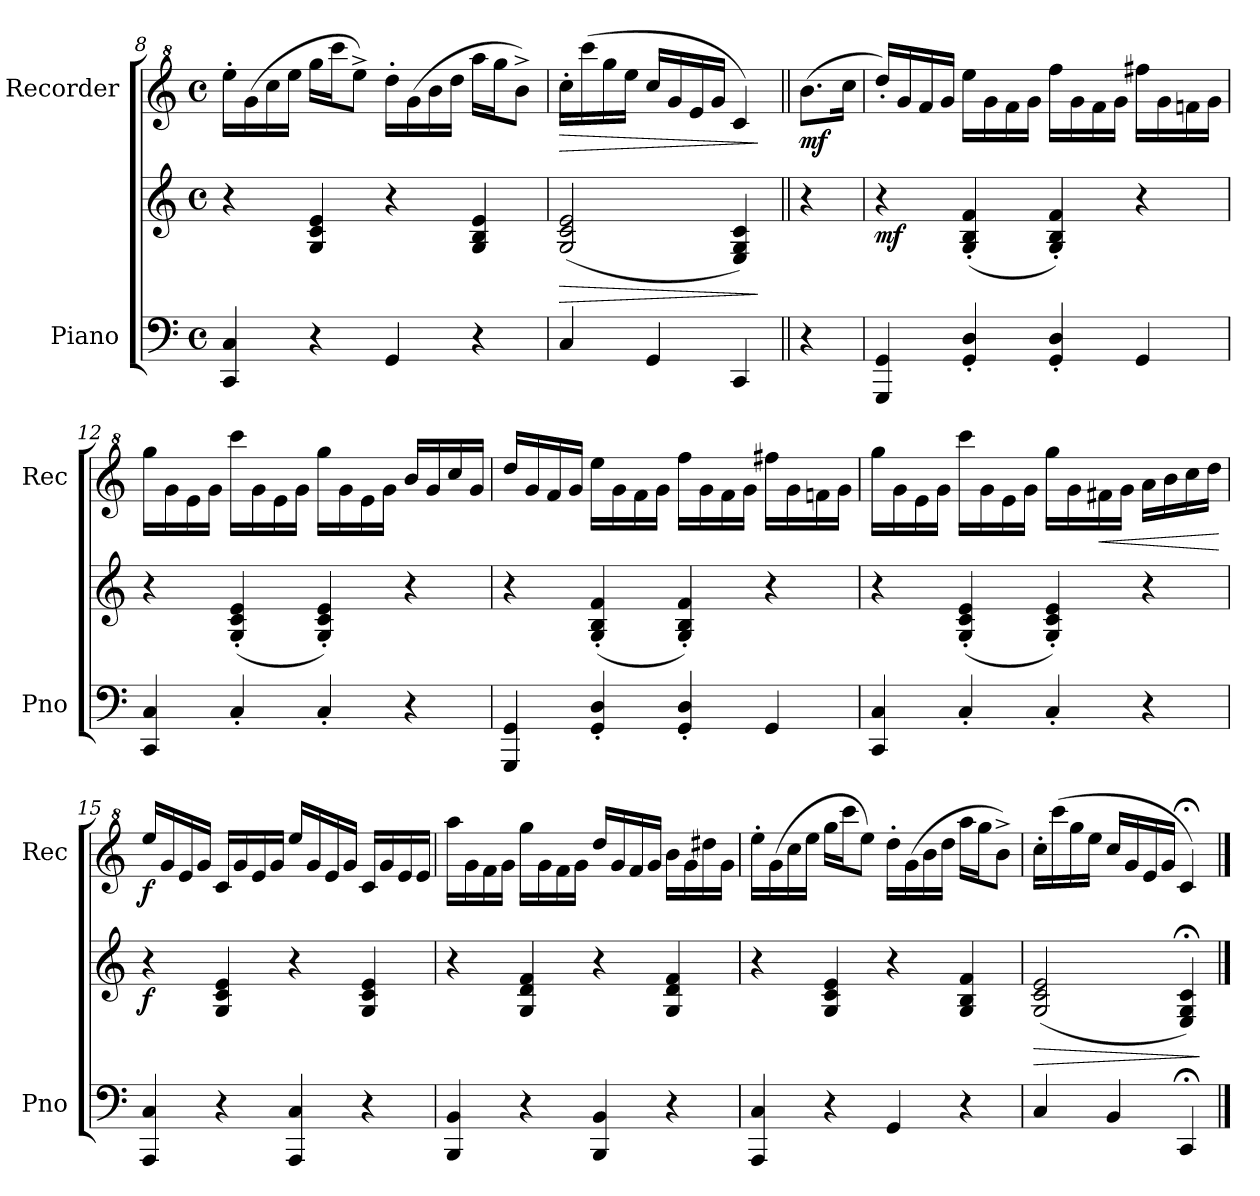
**kern	**kern	**dynam	**kern	**dynam
*part2	*part2	*part2	*part1	*part1
*staff3	*staff2	*staff2/3	*staff1	*staff1
*I"Piano	*	*	*I"Recorder	*
*I'Pno	*	*	*I'Rec	*
*clefF4	*clefG2	*	*clefG^2	*
*k[]	*k[]	*	*k[]	*
*M4/4	*M4/4	*	*M4/4	*
*met(c)	*met(c)	*	*met(c)	*
=8	=8	=8	=8	=8
4CC/ 4C/	4r	.	16eee'\LL	.
.	.	.	(>16gg\	.
.	.	.	16ccc\	.
.	.	.	16eee\JJ	.
4r	4G/ 4c/ 4e/	.	16ggg\LL	.
.	.	.	16cccc\J	.
.	.	.	8eee^\J)	.
4GG/	4r	.	16ddd'\LL	.
.	.	.	(>16gg\	.
.	.	.	16bb\	.
.	.	.	16ddd\JJ	.
4r	4G/ 4B/ 4e/	.	16aaa\LL	.
.	.	.	16ggg\J	.
.	.	.	8bb^\J)	.
=9	=9	=9	=9	=9
!	!	!LO:HP:b	!	!LO:HP:b
4C/	(>2G/ 2c/ 2e/	>	16ccc'\LL	>
.	.	.	(>16cccc\	.
.	.	.	16ggg\	.
.	.	.	16eee\JJ	.
4GG/	.	.	16ccc/LL	.
.	.	.	16gg/	.
.	.	.	16ee/	.
.	.	.	16gg/JJ	.
4CC/	4E/ 4G/ 4c/)	.	4cc/)	.
.	.	]	.	]
=10||	=10||	=10||	=10||	=10||
!	!	!	!	!LO:DY:b
4r	4r	.	(>8.bb\L	mf
.	.	.	16ccc\Jk	.
!!LO:LB:g=z
=11	=11	=11	=11	=11
!	!	!LO:DY:b	!	!
4GGG/ 4GG/	4r	mf	16ddd'/LL)	.
.	.	.	16gg/	.
.	.	.	16ff/	.
.	.	.	16gg/JJ	.
4GG/' 4D/'	(<4G/' 4B/' 4f/'	.	16eee\LL	.
.	.	.	16gg\	.
.	.	.	16ff\	.
.	.	.	16gg\JJ	.
4GG/' 4D/'	4G/' 4B/' 4f/')	.	16fff\LL	.
.	.	.	16gg\	.
.	.	.	16ff\	.
.	.	.	16gg\JJ	.
4GG/	4r	.	16fff#X\LL	.
.	.	.	16gg\	.
.	.	.	16ffni\	.
.	.	.	16gg\JJ	.
=12	=12	=12	=12	=12
4CC/ 4C/	4r	.	16ggg\LL	.
.	.	.	16gg\	.
.	.	.	16ee\	.
.	.	.	16gg\JJ	.
4C'/	(<4G/' 4c/' 4e/'	.	16cccc\LL	.
.	.	.	16gg\	.
.	.	.	16ee\	.
.	.	.	16gg\JJ	.
4C'/	4G/' 4c/' 4e/')	.	16ggg\LL	.
.	.	.	16gg\	.
.	.	.	16ee\	.
.	.	.	16gg\JJ	.
4r	4r	.	16bb/LL	.
.	.	.	16gg/	.
.	.	.	16ccc/	.
.	.	.	16gg/JJ	.
=13	=13	=13	=13	=13
4GGG/ 4GG/	4r	.	16ddd/LL	.
.	.	.	16gg/	.
.	.	.	16ff/	.
.	.	.	16gg/JJ	.
4GG/' 4D/'	(<4G/' 4B/' 4f/'	.	16eee\LL	.
.	.	.	16gg\	.
.	.	.	16ff\	.
.	.	.	16gg\JJ	.
4GG/' 4D/'	4G/' 4B/' 4f/')	.	16fff\LL	.
.	.	.	16gg\	.
.	.	.	16ff\	.
.	.	.	16gg\JJ	.
4GG/	4r	.	16fff#X\LL	.
.	.	.	16gg\	.
.	.	.	16ffni\	.
.	.	.	16gg\JJ	.
!!LO:PB:g=z
=14	=14	=14	=14	=14
4CC/ 4C/	4r	.	16ggg\LL	.
.	.	.	16gg\	.
.	.	.	16ee\	.
.	.	.	16gg\JJ	.
4C'/	(<4G/' 4c/' 4e/'	.	16cccc\LL	.
.	.	.	16gg\	.
.	.	.	16ee\	.
.	.	.	16gg\JJ	.
4C'/	4G/' 4c/' 4e/')	.	16ggg\LL	.
.	.	.	16gg\	.
!	!	!	!	!LO:HP:b
.	.	.	16ff#X\	<
.	.	.	16gg\JJ	.
4r	4r	.	16aa\LL	.
.	.	.	16bb\	.
.	.	.	16ccc\	.
.	.	.	16ddd\JJ	.
.	.	.	.	[
=15	=15	=15	=15	=15
!	!	!LO:DY:b	!	!LO:DY:b
4AAA/ 4C/	4r	f	16eee/LL	f
.	.	.	16gg/	.
.	.	.	16ee/	.
.	.	.	16gg/JJ	.
4r	4G/ 4c/ 4e/	.	16cc/LL	.
.	.	.	16gg/	.
.	.	.	16ee/	.
.	.	.	16gg/JJ	.
4AAA/ 4C/	4r	.	16eee/LL	.
.	.	.	16gg/	.
.	.	.	16ee/	.
.	.	.	16gg/JJ	.
4r	4G/ 4c/ 4e/	.	16cc/LL	.
.	.	.	16gg/	.
.	.	.	16ee/	.
.	.	.	16ee/JJ	.
=16	=16	=16	=16	=16
4BBB/ 4BB/	4r	.	16aaa\LL	.
.	.	.	16gg\	.
.	.	.	16ff\	.
.	.	.	16gg\JJ	.
4r	4G/ 4d/ 4f/	.	16ggg\LL	.
.	.	.	16gg\	.
.	.	.	16ff\	.
.	.	.	16gg\JJ	.
4BBB/ 4BB/	4r	.	16ddd/LL	.
.	.	.	16gg/	.
.	.	.	16ff/	.
.	.	.	16gg/JJ	.
4r	4G/ 4d/ 4f/	.	16bb\LL	.
.	.	.	16gg\	.
.	.	.	16ddd#X\	.
.	.	.	16gg\JJ	.
!!LO:LB:g=z
=17	=17	=17	=17	=17
4AAA/ 4C/	4r	.	16eee'\LL	.
.	.	.	(>16gg\	.
.	.	.	16ccc\	.
.	.	.	16eee\JJ	.
4r	4G/ 4c/ 4e/	.	16ggg\LL	.
.	.	.	16cccc\J	.
.	.	.	8eee\J)	.
4GG/	4r	.	16ddd'\LL	.
.	.	.	(>16gg\	.
.	.	.	16bb\	.
.	.	.	16ddd\JJ	.
4r	4G/ 4B/ 4f/	.	16aaa\LL	.
.	.	.	16ggg\J	.
.	.	.	8bb^\J)	.
=18	=18	=18	=18	=18
*	*	*	*MM120	*
!	!	!LO:HP:b	!	!
4C/	(>2G/ 2c/ 2e/	>	16ccc'\LL	.
*	*	*	*MM115	*
.	.	.	(>16cccc\	.
*	*	*	*MM110	*
.	.	.	16ggg\	.
*	*	*	*MM105	*
.	.	.	16eee\JJ	.
*	*	*	*MM100	*
4BB/	.	.	16ccc/LL	.
*	*	*	*MM95	*
.	.	.	16gg/	.
*	*	*	*MM90	*
.	.	.	16ee/	.
*	*	*	*MM85	*
.	.	.	16gg/JJ	.
*	*	*	*MM80	*
4CC;/	4E/;< 4G/;< 4c/;<)	.	4cc;</)	.
.	.	]	.	.
==	==	==	==	==
*-	*-	*-	*-	*-
